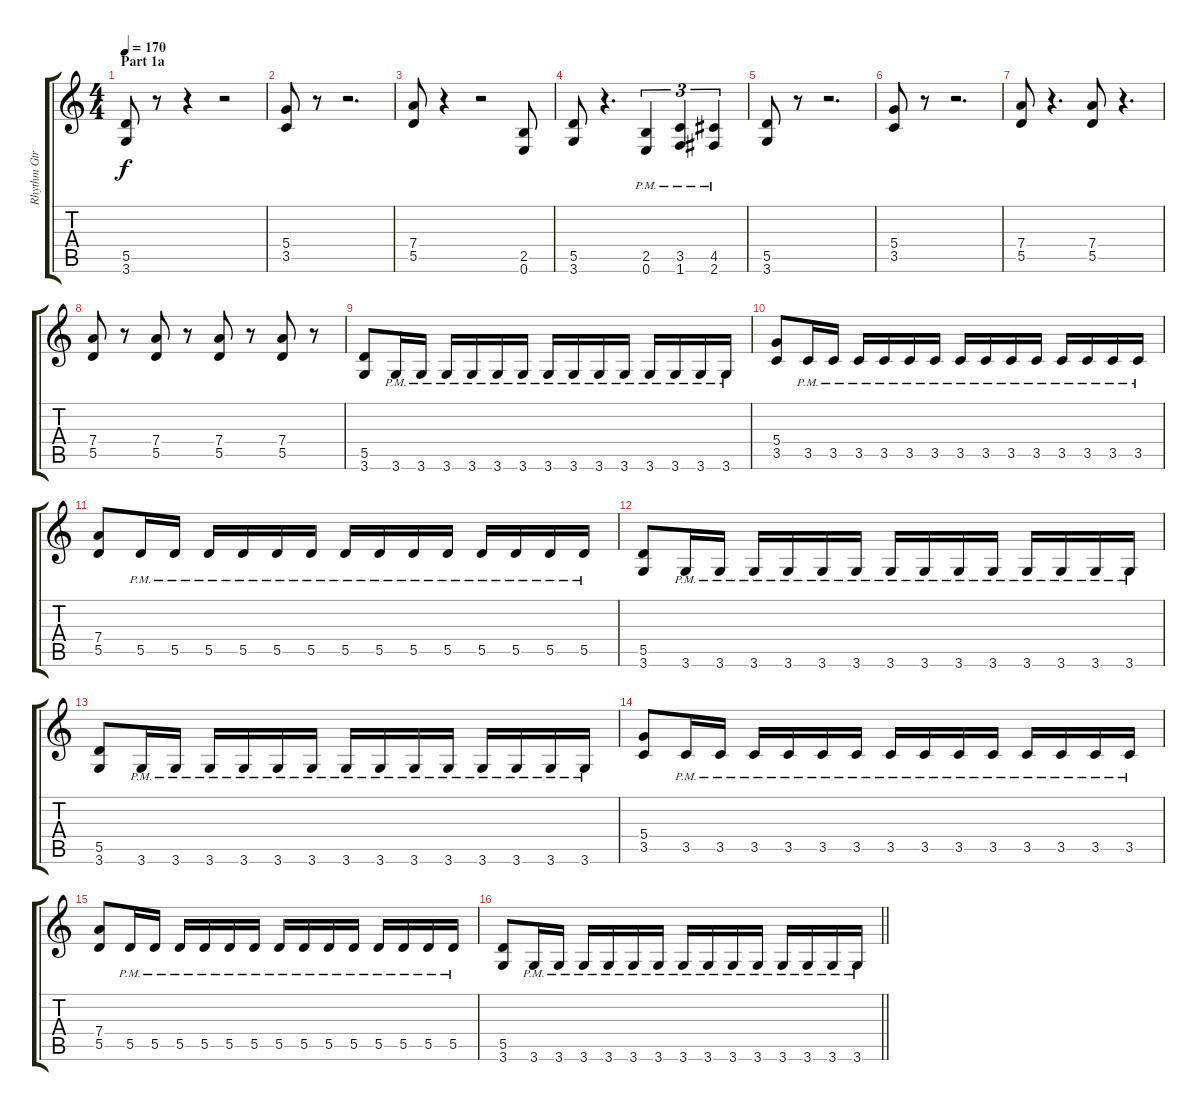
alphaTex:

\track ("Rhythm Gtr" "Rhythm Gtr") {instrument distortionguitar}
\staff {score tabs}
\tuning (E4 B3 G3 D3 A2 E2) {hide}
\ts (4 4)
\section ("" "Part 1a")
\tempo 170
\clef g2
\ks c
(5.5 3.6).8{dy f volume 14 instrument distortionguitar} r.8 r.4 r.2 |
(5.4 3.5).8 r.8 r.2{d} |
(7.4 5.5).8 r.4 r.2 (2.5 0.6).8 |
(5.5 3.6).8 r.4{d} (2.5{pm} 0.6{pm}).4{tu (3 2)} (3.5{pm} 1.6{pm}).4{tu (3 2)} (4.5{pm} 2.6{pm}).4{tu (3 2)} |
(5.5 3.6).8 r.8 r.2{d} |
(5.4 3.5).8 r.8 r.2{d} |
(7.4 5.5).8 r.4{d} (7.4 5.5).8 r.4{d} |
(7.4 5.5).8 r.8 (7.4 5.5).8 r.8 (7.4 5.5).8 r.8 (7.4 5.5).8 r.8 |
(5.5 3.6).8 3.6{pm}.16 3.6{pm}.16 3.6{pm}.16 3.6{pm}.16 3.6{pm}.16 3.6{pm}.16 3.6{pm}.16 3.6{pm}.16 3.6{pm}.16 3.6{pm}.16 3.6{pm}.16 3.6{pm}.16 3.6{pm}.16 3.6{pm}.16 |
(5.4 3.5).8 3.5{pm}.16 3.5{pm}.16 3.5{pm}.16 3.5{pm}.16 3.5{pm}.16 3.5{pm}.16 3.5{pm}.16 3.5{pm}.16 3.5{pm}.16 3.5{pm}.16 3.5{pm}.16 3.5{pm}.16 3.5{pm}.16 3.5{pm}.16 |
(7.4 5.5).8 5.5{pm}.16 5.5{pm}.16 5.5{pm}.16 5.5{pm}.16 5.5{pm}.16 5.5{pm}.16 5.5{pm}.16 5.5{pm}.16 5.5{pm}.16 5.5{pm}.16 5.5{pm}.16 5.5{pm}.16 5.5{pm}.16 5.5{pm}.16 |
(5.5 3.6).8 3.6{pm}.16 3.6{pm}.16 3.6{pm}.16 3.6{pm}.16 3.6{pm}.16 3.6{pm}.16 3.6{pm}.16 3.6{pm}.16 3.6{pm}.16 3.6{pm}.16 3.6{pm}.16 3.6{pm}.16 3.6{pm}.16 3.6{pm}.16 |
(5.5 3.6).8 3.6{pm}.16 3.6{pm}.16 3.6{pm}.16 3.6{pm}.16 3.6{pm}.16 3.6{pm}.16 3.6{pm}.16 3.6{pm}.16 3.6{pm}.16 3.6{pm}.16 3.6{pm}.16 3.6{pm}.16 3.6{pm}.16 3.6{pm}.16 |
(5.4 3.5).8 3.5{pm}.16 3.5{pm}.16 3.5{pm}.16 3.5{pm}.16 3.5{pm}.16 3.5{pm}.16 3.5{pm}.16 3.5{pm}.16 3.5{pm}.16 3.5{pm}.16 3.5{pm}.16 3.5{pm}.16 3.5{pm}.16 3.5{pm}.16 |
(7.4 5.5).8 5.5{pm}.16 5.5{pm}.16 5.5{pm}.16 5.5{pm}.16 5.5{pm}.16 5.5{pm}.16 5.5{pm}.16 5.5{pm}.16 5.5{pm}.16 5.5{pm}.16 5.5{pm}.16 5.5{pm}.16 5.5{pm}.16 5.5{pm}.16 |
\barLineRight lightlight
(5.5 3.6).8 3.6{pm}.16 3.6{pm}.16 3.6{pm}.16 3.6{pm}.16 3.6{pm}.16 3.6{pm}.16 3.6{pm}.16 3.6{pm}.16 3.6{pm}.16 3.6{pm}.16 3.6{pm}.16 3.6{pm}.16 3.6{pm}.16 3.6{pm}.16
